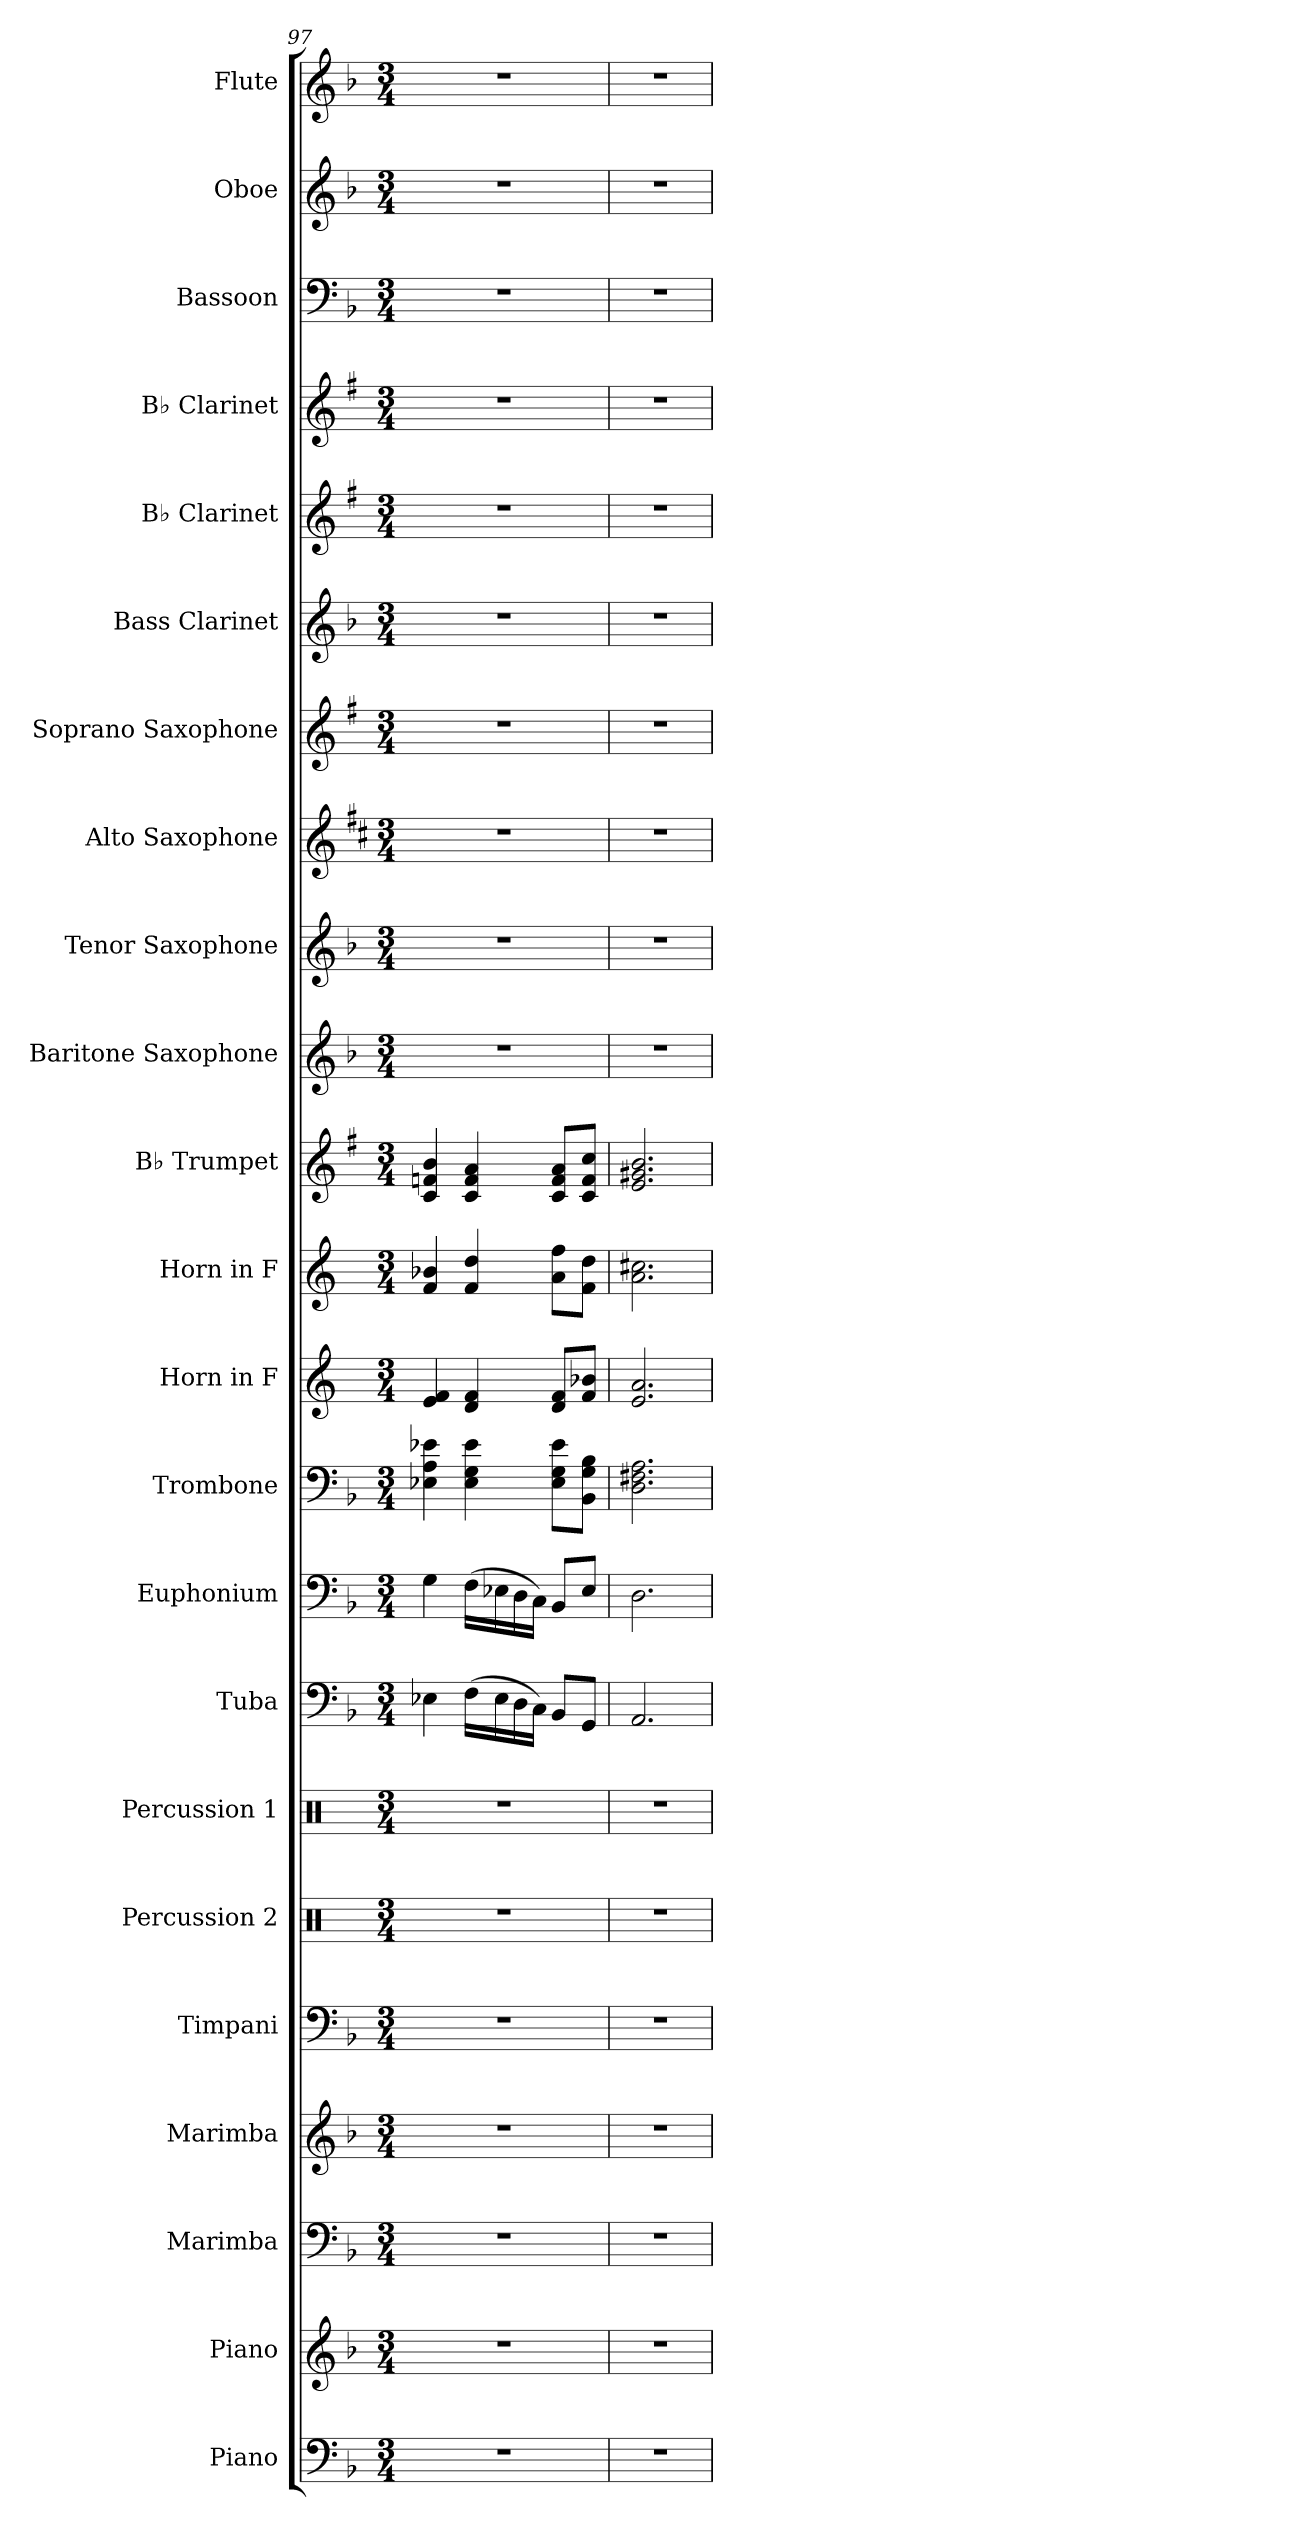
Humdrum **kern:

**kern	**kern	**kern	**kern	**kern	**kern	**kern	**kern	**kern	**kern	**kern	**kern	**kern	**kern	**kern	**kern	**kern	**kern	**kern	**kern	**kern	**kern	**kern
*part23	*part22	*part21	*part20	*part19	*part18	*part17	*part16	*part15	*part14	*part13	*part12	*part11	*part10	*part9	*part8	*part7	*part6	*part5	*part4	*part3	*part2	*part1
*staff23	*staff22	*staff21	*staff20	*staff19	*staff18	*staff17	*staff16	*staff15	*staff14	*staff13	*staff12	*staff11	*staff10	*staff9	*staff8	*staff7	*staff6	*staff5	*staff4	*staff3	*staff2	*staff1
*I"Piano	*I"Piano	*I"Marimba	*I"Marimba	*I"Timpani	*I"Percussion 2	*I"Percussion 1	*I"Tuba	*I"Euphonium	*I"Trombone	*I"Horn in F	*I"Horn in F	*I"B♭ Trumpet	*I"Baritone Saxophone	*I"Tenor Saxophone	*I"Alto Saxophone	*I"Soprano Saxophone	*I"Bass Clarinet	*I"B♭ Clarinet	*I"B♭ Clarinet	*I"Bassoon	*I"Oboe	*I"Flute
*I'Pno.	*I'Pno.	*I'Mrm.	*I'Mrm.	*I'Timp.	*I'Pr. 2	*I'Pr. 1	*I'Tu.	*I'Eu.	*I'Trb.	*	*	*I'B♭ Tpt.	*I'Bar. Sax.	*I'T. Sax.	*I'A. Sax.	*I'S. Sax.	*I'B. Cl.	*I'B♭ Cl.	*I'B♭ Cl.	*I'Bsn.	*I'Ob.	*I'Fl.
*clefF4	*clefG2	*clefF4	*clefG2	*clefF4	*clefX	*clefX	*clefF4	*clefF4	*clefF4	*clefG2	*clefG2	*clefG2	*clefG2	*clefG2	*clefG2	*clefG2	*clefG2	*clefG2	*clefG2	*clefF4	*clefG2	*clefG2
*	*	*	*	*	*	*	*	*	*	*ITrd4c7	*ITrd4c7	*ITrd1c2	*ITrd12c21	*ITrd8c14	*ITrd5c9	*ITrd1c2	*ITrd8c14	*ITrd1c2	*ITrd1c2	*	*	*
*k[b-]	*k[b-]	*k[b-]	*k[b-]	*k[b-]	*k[]	*k[]	*k[b-]	*k[b-]	*k[b-]	*k[b-]	*k[b-]	*k[b-]	*k[b-]	*k[b-]	*k[b-]	*k[b-]	*k[b-]	*k[b-]	*k[b-]	*k[b-]	*k[b-]	*k[b-]
*M3/4	*M3/4	*M3/4	*M3/4	*M3/4	*M3/4	*M3/4	*M3/4	*M3/4	*M3/4	*M3/4	*M3/4	*M3/4	*M3/4	*M3/4	*M3/4	*M3/4	*M3/4	*M3/4	*M3/4	*M3/4	*M3/4	*M3/4
=97	=97	=97	=97	=97	=97	=97	=97	=97	=97	=97	=97	=97	=97	=97	=97	=97	=97	=97	=97	=97	=97	=97
2.r	2.r	2.r	2.r	2.r	2.r	2.r	4E-X\	4G\	4E-X\ 4A\ 4e-X\	4A/ 4B-/	4B-/ 4e-X/	4B-/ 4e-X/ 4a/	2.r	2.r	2.r	2.r	2.r	2.r	2.r	2.r	2.r	2.r
.	.	.	.	.	.	.	(16F\LL	(16F\LL	4E-\ 4G\ 4e-\	4G/ 4B-/	4B-/ 4g/	4B-/ 4e-/ 4g/	.	.	.	.	.	.	.	.	.	.
.	.	.	.	.	.	.	16E-\	16E-X\	.	.	.	.	.	.	.	.	.	.	.	.	.	.
.	.	.	.	.	.	.	16D\	16D\	.	.	.	.	.	.	.	.	.	.	.	.	.	.
.	.	.	.	.	.	.	16C\JJ)	16C\JJ)	.	.	.	.	.	.	.	.	.	.	.	.	.	.
.	.	.	.	.	.	.	8BB-/L	8BB-/L	8E-\ 8G\ 8e-\L	8G/ 8B-/L	8d\ 8b-\L	8B-/ 8e-/ 8g/L	.	.	.	.	.	.	.	.	.	.
.	.	.	.	.	.	.	8GG/J	8E-/J	8BB-\ 8G\ 8B-\J	8B-/ 8e-X/J	8B-\ 8g\J	8B-/ 8e-/ 8b-/J	.	.	.	.	.	.	.	.	.	.
=98	=98	=98	=98	=98	=98	=98	=98	=98	=98	=98	=98	=98	=98	=98	=98	=98	=98	=98	=98	=98	=98	=98
2.r	2.r	2.r	2.r	2.r	2.r	2.r	2.AA/	2.D\	2.D\ 2.F#X\ 2.A\	2.A/ 2.d/	2.d\ 2.f#X\	2.d/ 2.f#X/ 2.a/	2.r	2.r	2.r	2.r	2.r	2.r	2.r	2.r	2.r	2.r
=	=	=	=	=	=	=	=	=	=	=	=	=	=	=	=	=	=	=	=	=	=	=
*-	*-	*-	*-	*-	*-	*-	*-	*-	*-	*-	*-	*-	*-	*-	*-	*-	*-	*-	*-	*-	*-	*-
